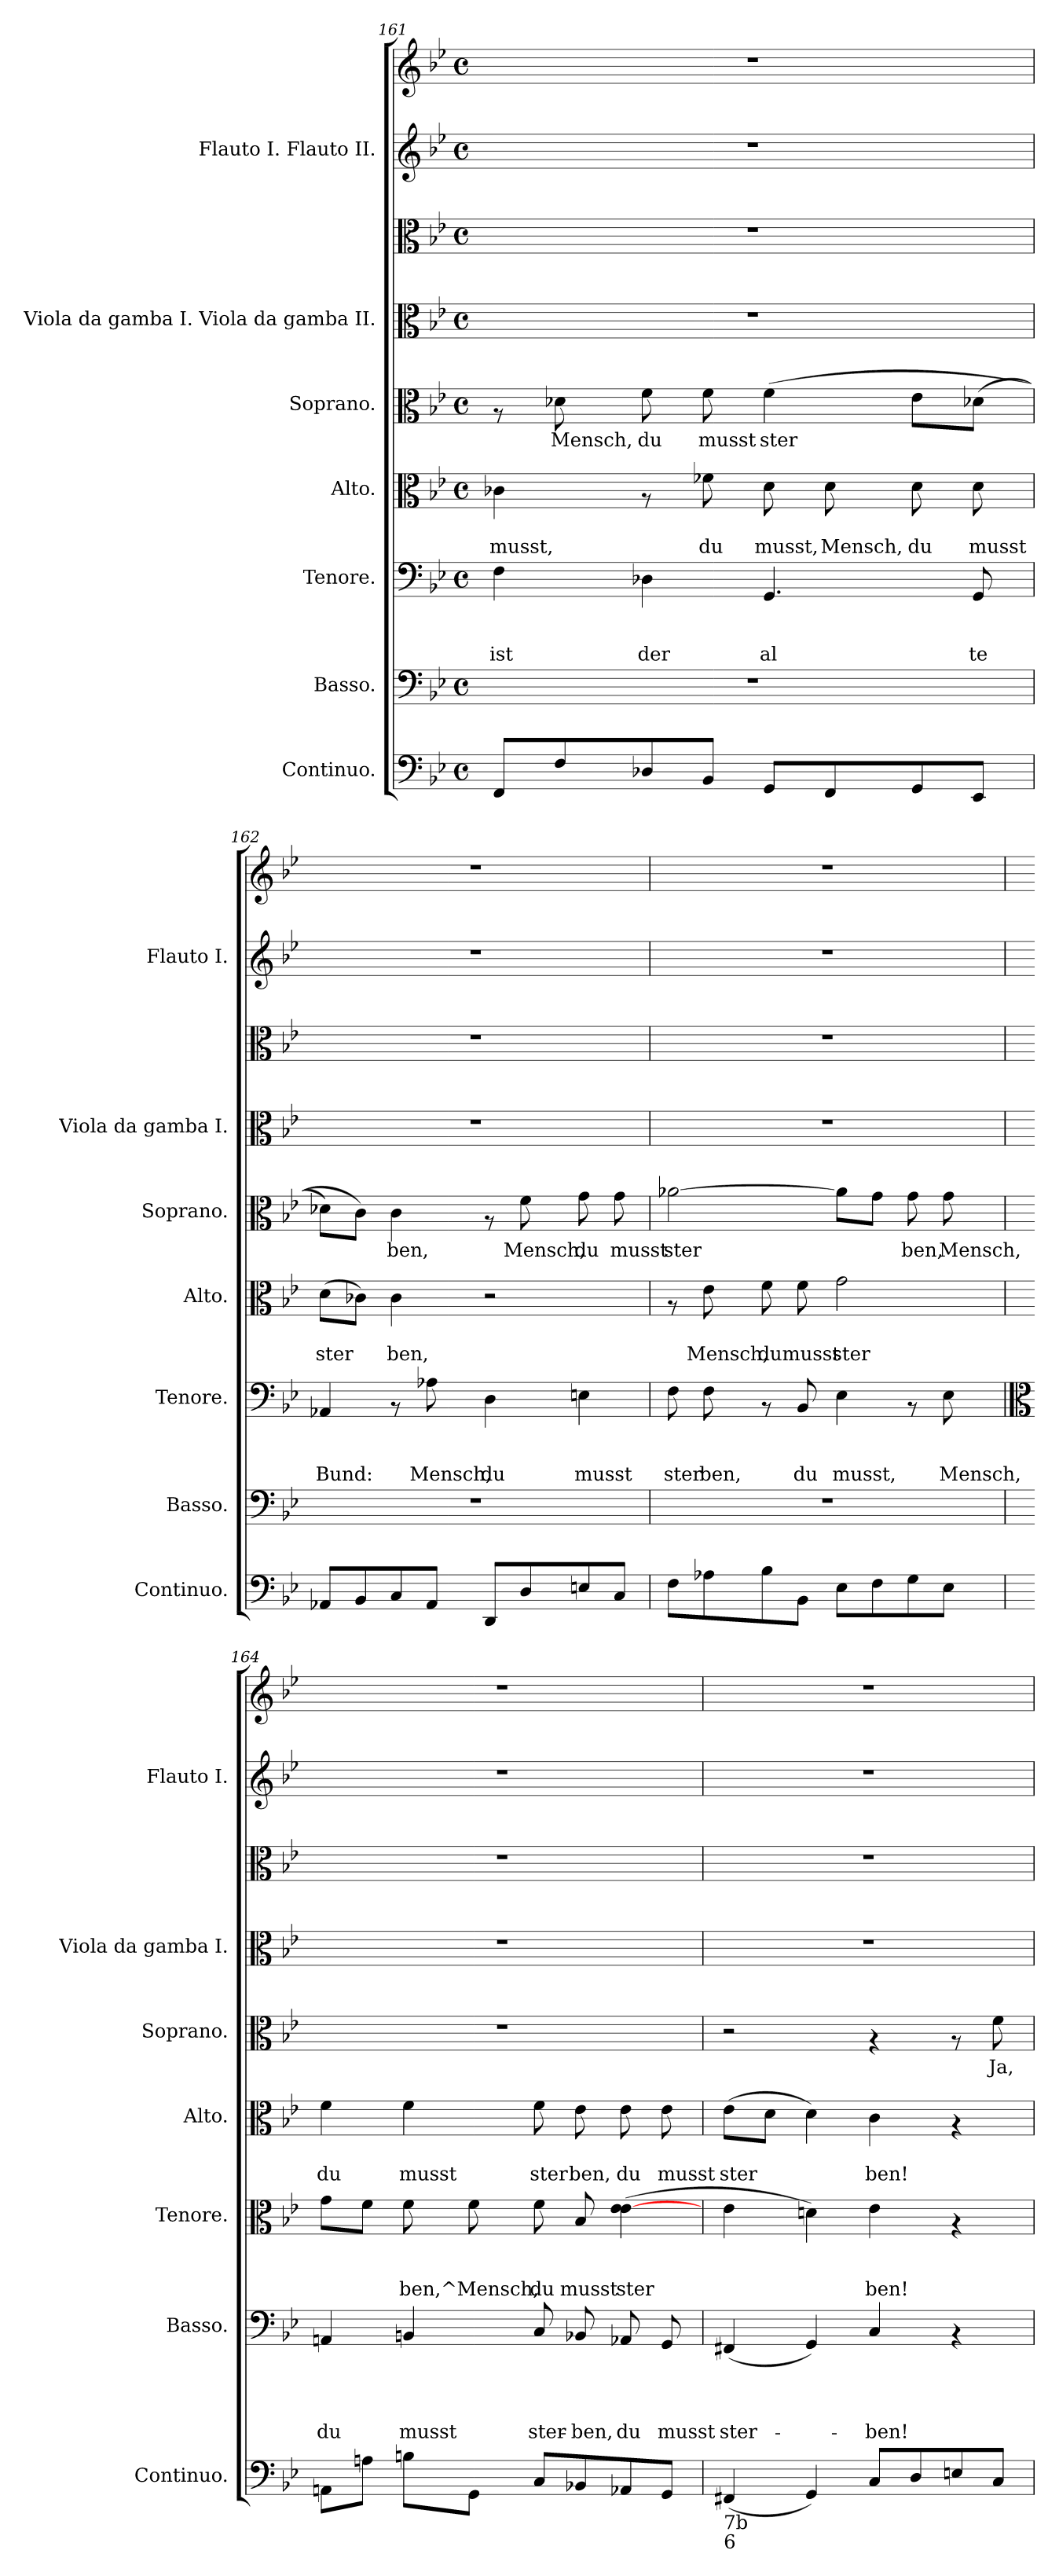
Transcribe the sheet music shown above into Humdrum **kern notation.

**kern	**kern	**text	**text	**text	**text	**kern	**text	**text	**text	**kern	**text	**text	**kern	**text	**kern	**kern	**kern	**kern
*part7	*part6	*part6	*part6	*part6	*part6	*part5	*part5	*part5	*part5	*part4	*part4	*part4	*part3	*part3	*part2	*part2	*part1	*part1
*staff9	*staff8	*staff8	*staff8	*staff8	*staff8	*staff7	*staff7	*staff7	*staff7	*staff6	*staff6	*staff6	*staff5	*staff5	*staff4	*staff3	*staff2	*staff1
*I"Continuo.	*I"Basso.	*	*	*	*	*I"Tenore.	*	*	*	*I"Alto.	*	*	*I"Soprano.	*	*I"Viola da gamba I. Viola da gamba II.	*	*I"Flauto I. Flauto II.	*
*I'Continuo.	*I'Basso.	*	*	*	*	*I'Tenore.	*	*	*	*I'Alto.	*	*	*I'Soprano.	*	*I'Viola da gamba I.	*	*I'Flauto I.	*
*clefF4	*clefF4	*	*	*	*	*clefF4	*	*	*	*clefC3	*	*	*clefC3	*	*clefC3	*clefC3	*clefG2	*clefG2
*k[b-e-]	*k[b-e-]	*	*	*	*	*k[b-e-]	*	*	*	*k[b-e-]	*	*	*k[b-e-]	*	*k[b-e-]	*k[b-e-]	*k[b-e-]	*k[b-e-]
*B-:	*B-:	*	*	*	*	*B-:	*	*	*	*B-:	*	*	*B-:	*	*B-:	*B-:	*B-:	*B-:
*M4/4	*M4/4	*	*	*	*	*M4/4	*	*	*	*M4/4	*	*	*M4/4	*	*M4/4	*M4/4	*M4/4	*M4/4
*met(c)	*met(c)	*	*	*	*	*met(c)	*	*	*	*met(c)	*	*	*met(c)	*	*met(c)	*met(c)	*met(c)	*met(c)
=161	=161	=161	=161	=161	=161	=161	=161	=161	=161	=161	=161	=161	=161	=161	=161	=161	=161	=161
!	!	!	!	!	!	!	!	!	!LO:LY:b	!	!	!LO:LY:b	!	!	!	!	!	!
8FF/L	1r	.	.	.	.	4F\	.	.	ist	4c-X\	.	musst,	8rG	.	1r	1r	1r	1r
!	!	!	!	!	!	!	!	!	!	!	!	!	!	!LO:LY:b	!	!	!	!
8F/	.	.	.	.	.	.	.	.	.	.	.	.	8d-X\	Mensch,	.	.	.	.
!	!	!	!	!	!	!	!	!	!LO:LY:b	!	!	!	!	!LO:LY:b	!	!	!	!
8D-X/	.	.	.	.	.	4D-X\	.	.	der	8rG	.	.	8f\	du	.	.	.	.
!	!	!	!	!	!	!	!	!	!	!	!	!LO:LY:b	!	!LO:LY:b	!	!	!	!
8BB-/J	.	.	.	.	.	.	.	.	.	8f-X\	.	du	8f\	musst	.	.	.	.
!	!	!	!	!	!	!	!	!	!LO:LY:b	!	!	!LO:LY:b	!	!LO:LY:b	!	!	!	!
8GG/L	.	.	.	.	.	4.GG/	.	.	al	8d\	.	musst,	(>4f\	ster	.	.	.	.
!	!	!	!	!	!	!	!	!	!	!	!	!LO:LY:b	!	!	!	!	!	!
8FF/	.	.	.	.	.	.	.	.	.	8d\	.	Mensch,	.	.	.	.	.	.
!	!	!	!	!	!	!	!	!	!	!	!	!LO:LY:b	!	!	!	!	!	!
8GG/	.	.	.	.	.	.	.	.	.	8d\	.	du	8e-\L	.	.	.	.	.
!	!	!	!	!	!	!	!	!	!LO:LY:b	!	!	!LO:LY:b	!	!	!	!	!	!
8EE-/J	.	.	.	.	.	8GG/	.	.	te	8d\	.	musst	(>8d-X\J	.	.	.	.	.
!!LO:LB:g=z
=162	=162	=162	=162	=162	=162	=162	=162	=162	=162	=162	=162	=162	=162	=162	=162	=162	=162	=162
!	!	!	!	!	!	!	!	!	!LO:LY:b	!	!	!LO:LY:b	!	!	!	!	!	!
8AA-X/L	1r	.	.	.	.	4AA-X/	.	.	Bund:	(>8d\L	.	ster	8d-X\L)	.	1r	1r	1r	1r
8BB-/	.	.	.	.	.	.	.	.	.	8c-X\J)	.	.	8c\J)	.	.	.	.	.
!	!	!	!	!	!	!	!	!	!	!	!	!LO:LY:b	!	!LO:LY:b	!	!	!	!
8C/	.	.	.	.	.	8rAA	.	.	.	4c-\	.	ben,	4c\	ben,	.	.	.	.
!	!	!	!	!	!	!	!	!	!LO:LY:b	!	!	!	!	!	!	!	!	!
8AA-/J	.	.	.	.	.	8A-X\	.	.	Mensch,	.	.	.	.	.	.	.	.	.
!	!	!	!	!	!	!	!	!	!LO:LY:b	!	!	!	!	!	!	!	!	!
8DD/L	.	.	.	.	.	4D\	.	.	du	2r	.	.	8rG	.	.	.	.	.
!	!	!	!	!	!	!	!	!	!	!	!	!	!	!LO:LY:b	!	!	!	!
8D/	.	.	.	.	.	.	.	.	.	.	.	.	8f\	Mensch,	.	.	.	.
!	!	!	!	!	!	!	!	!	!LO:LY:b	!	!	!	!	!LO:LY:b	!	!	!	!
8En/	.	.	.	.	.	4En\	.	.	musst	.	.	.	8g\	du	.	.	.	.
!	!	!	!	!	!	!	!	!	!	!	!	!	!	!LO:LY:b	!	!	!	!
8C/J	.	.	.	.	.	.	.	.	.	.	.	.	8g\	musst	.	.	.	.
=163	=163	=163	=163	=163	=163	=163	=163	=163	=163	=163	=163	=163	=163	=163	=163	=163	=163	=163
!	!	!	!	!	!	!	!	!	!LO:LY:b	!	!	!	!	!LO:LY:b	!	!	!	!
8F\L	1r	.	.	.	.	8F\	.	.	ster	8rG	.	.	[>2a-X\	ster	1r	1r	1r	1r
!	!	!	!	!	!	!	!	!	!LO:LY:b	!	!	!LO:LY:b	!	!	!	!	!	!
8A-X\	.	.	.	.	.	8F\	.	.	ben,	8e-\	.	Mensch,	.	.	.	.	.	.
!	!	!	!	!	!	!	!	!	!	!	!	!LO:LY:b	!	!	!	!	!	!
8B-\	.	.	.	.	.	8rAA	.	.	.	8f\	.	du	.	.	.	.	.	.
!	!	!	!	!	!	!	!	!	!LO:LY:b	!	!	!LO:LY:b	!	!	!	!	!	!
8BB-\J	.	.	.	.	.	8BB-/	.	.	du	8f\	.	musst	.	.	.	.	.	.
!	!	!	!	!	!	!	!	!	!LO:LY:b	!	!	!LO:LY:b	!	!	!	!	!	!
8E-\L	.	.	.	.	.	4E-\	.	.	musst,	2g\	.	ster	8a-\L]	.	.	.	.	.
8F\	.	.	.	.	.	.	.	.	.	.	.	.	8g\J	.	.	.	.	.
!	!	!	!	!	!	!	!	!	!	!	!	!	!	!LO:LY:b	!	!	!	!
8G\	.	.	.	.	.	8rAA	.	.	.	.	.	.	8g\	ben,	.	.	.	.
!	!	!	!	!	!	!	!	!	!LO:LY:b	!	!	!	!	!LO:LY:b	!	!	!	!
8E-\J	.	.	.	.	.	8E-\	.	.	Mensch,	.	.	.	8g\	Mensch,	.	.	.	.
!!LO:PB:g=z
=164	=164	=164	=164	=164	=164	=164	=164	=164	=164	=164	=164	=164	=164	=164	=164	=164	=164	=164
*	*	*	*	*	*	*clefC3	*	*	*	*	*	*	*	*	*	*	*	*
!	!	!	!	!	!LO:LY:b	!	!	!	!	!	!	!LO:LY:b	!	!	!	!	!	!
8AAn\L	4AAn/	.	.	.	du	8g\L	.	.	.	4f\	.	du	1r	.	1r	1r	1r	1r
8An\J	.	.	.	.	.	8f\J	.	.	.	.	.	.	.	.	.	.	.	.
!	!	!	!	!	!LO:LY:b	!	!	!	!LO:LY:b	!	!	!LO:LY:b	!	!	!	!	!	!
8Bn\L	4BBn/	.	.	.	musst	8f\	.	.	ben,^Mensch,	4f\	.	musst	.	.	.	.	.	.
8GG\J	.	.	.	.	.	8f\	.	.	.	.	.	.	.	.	.	.	.	.
!	!	!	!	!	!LO:LY:b	!	!	!	!LO:LY:b	!	!	!LO:LY:b	!	!	!	!	!	!
8C/L	8C/	.	.	.	ster-	8f\	.	.	du	8f\	.	ster	.	.	.	.	.	.
!	!	!	!	!	!LO:LY:b	!	!	!	!LO:LY:b	!	!	!LO:LY:b	!	!	!	!	!	!
8BB-X/	8BB-X/	.	.	.	-ben,	8B-/	.	.	musst	8e-\	.	ben,	.	.	.	.	.	.
!	!	!	!	!	!LO:LY:b	!	!	!	!LO:LY:b	!	!	!LO:LY:b	!	!	!	!	!	!
8AA-X/	8AA-X/	.	.	.	du	(>4e-\ [>4e-\	.	.	ster	8e-\	.	du	.	.	.	.	.	.
!	!	!	!	!	!LO:LY:b	!	!	!	!	!	!	!LO:LY:b	!	!	!	!	!	!
8GG/J	8GG/	.	.	.	musst	.	.	.	.	8e-\	.	musst	.	.	.	.	.	.
=165	=165	=165	=165	=165	=165	=165	=165	=165	=165	=165	=165	=165	=165	=165	=165	=165	=165	=165
!LO:TX:b:t=7b	!	!	!	!	!	!	!	!	!	!	!	!	!	!	!	!	!	!
!LO:TX:b:t=6	!	!	!	!	!	!	!	!	!	!	!	!	!	!	!	!	!	!
!	!	!	!	!	!LO:LY:b	!	!	!	!	!	!	!LO:LY:b	!	!	!	!	!	!
(<4FF#X</	(<4FF#X/	.	.	.	ster-	4e-\	.	.	.	(>8e-\L	.	ster	2r	.	1r	1r	1r	1r
.	.	.	.	.	.	.	.	.	.	8d\J	.	.	.	.	.	.	.	.
4GG/)	4GG/)	.	.	.	.	4dn\)	.	.	.	4d\)	.	.	.	.	.	.	.	.
!	!	!	!	!	!LO:LY:b	!	!	!	!LO:LY:b	!	!	!LO:LY:b	!	!	!	!	!	!
8C/L	4C/	.	.	.	-ben!	4e-\	.	.	ben!	4c\	.	ben!	4rG	.	.	.	.	.
8D/	.	.	.	.	.	.	.	.	.	.	.	.	.	.	.	.	.	.
8En/	4rAA	.	.	.	.	4rG	.	.	.	4rG	.	.	8rG	.	.	.	.	.
!	!	!	!	!	!	!	!	!	!	!	!	!	!	!LO:LY:b	!	!	!	!
8C/J	.	.	.	.	.	.	.	.	.	.	.	.	8f\	Ja,	.	.	.	.
=	=	=	=	=	=	=	=	=	=	=	=	=	=	=	=	=	=	=
*-	*-	*-	*-	*-	*-	*-	*-	*-	*-	*-	*-	*-	*-	*-	*-	*-	*-	*-
